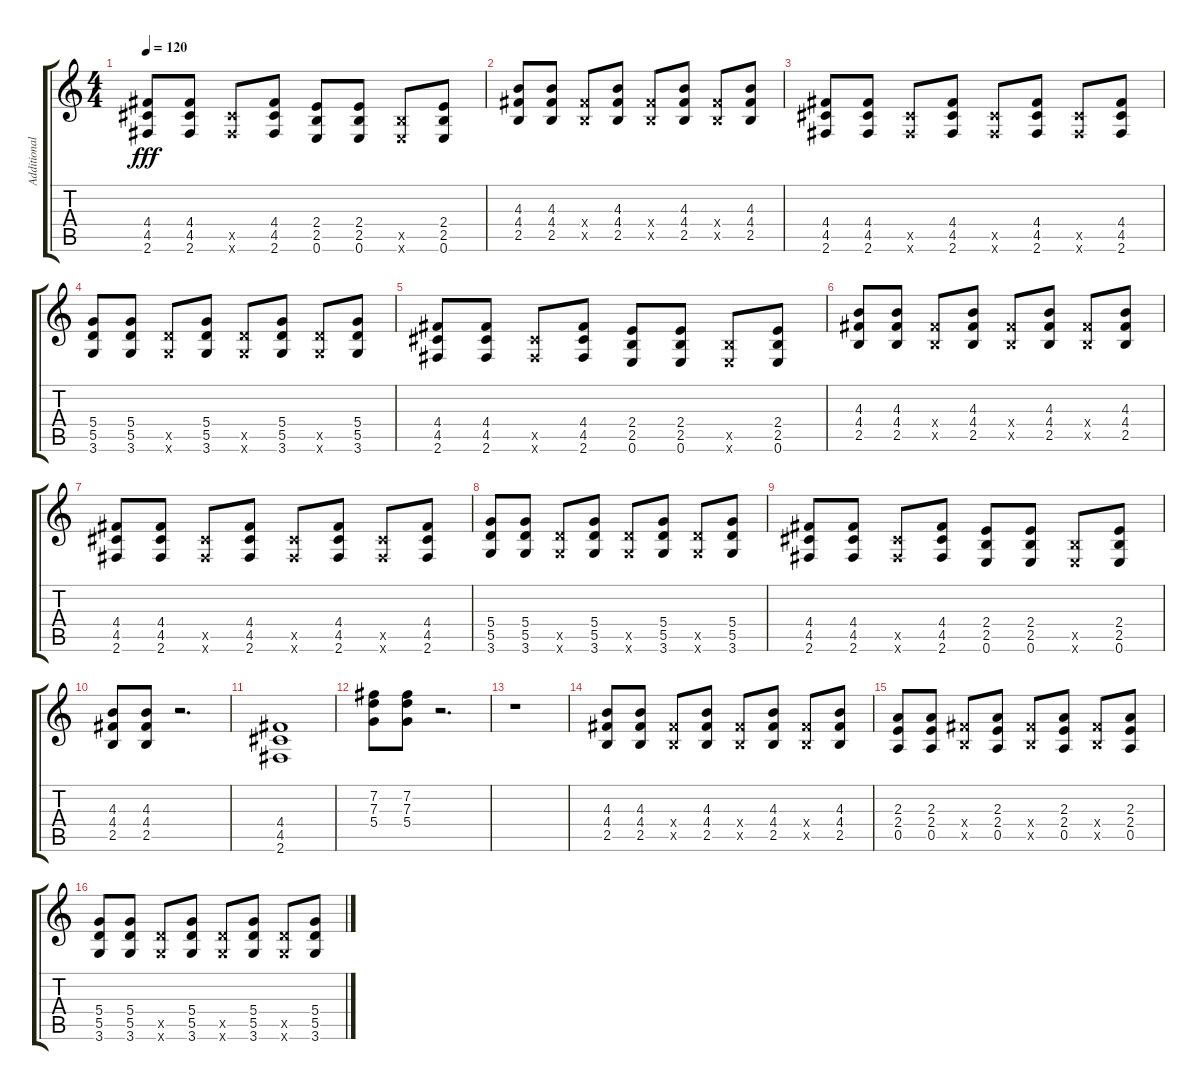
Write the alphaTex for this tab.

\track ("Additional Guitar" "Additional") {instrument electricguitarjazz}
\staff {score tabs}
\tuning (E4 B3 G3 D3 A2 E2) {hide}
\ts (4 4)
\tempo 120
\clef g2
\ks c
(4.4 4.5 2.6).8{dy fff} (4.4 4.5 2.6).8 (4.5{x} 2.6{x}).8 (4.4 4.5 2.6).8 (2.4 2.5 0.6).8 (2.4 2.5 0.6).8 (2.5{x} 0.6{x}).8 (2.4 2.5 0.6).8 |
(4.3 4.4 2.5).8 (4.3 4.4 2.5).8 (4.4{x} 2.5{x}).8 (4.3 4.4 2.5).8 (4.4{x} 2.5{x}).8 (4.3 4.4 2.5).8 (4.4{x} 2.5{x}).8 (4.3 4.4 2.5).8 |
(4.4 4.5 2.6).8 (4.4 4.5 2.6).8 (4.5{x} 2.6{x}).8 (4.4 4.5 2.6).8 (4.5{x} 2.6{x}).8 (4.4 4.5 2.6).8 (4.5{x} 2.6{x}).8 (4.4 4.5 2.6).8 |
(5.4 5.5 3.6).8 (5.4 5.5 3.6).8 (5.5{x} 3.6{x}).8 (5.4 5.5 3.6).8 (5.5{x} 3.6{x}).8 (5.4 5.5 3.6).8 (5.5{x} 3.6{x}).8 (5.4 5.5 3.6).8 |
(4.4 4.5 2.6).8 (4.4 4.5 2.6).8 (4.5{x} 2.6{x}).8 (4.4 4.5 2.6).8 (2.4 2.5 0.6).8 (2.4 2.5 0.6).8 (2.5{x} 0.6{x}).8 (2.4 2.5 0.6).8 |
(4.3 4.4 2.5).8 (4.3 4.4 2.5).8 (4.4{x} 2.5{x}).8 (4.3 4.4 2.5).8 (4.4{x} 2.5{x}).8 (4.3 4.4 2.5).8 (4.4{x} 2.5{x}).8 (4.3 4.4 2.5).8 |
(4.4 4.5 2.6).8 (4.4 4.5 2.6).8 (4.5{x} 2.6{x}).8 (4.4 4.5 2.6).8 (4.5{x} 2.6{x}).8 (4.4 4.5 2.6).8 (4.5{x} 2.6{x}).8 (4.4 4.5 2.6).8 |
(5.4 5.5 3.6).8 (5.4 5.5 3.6).8 (5.5{x} 3.6{x}).8 (5.4 5.5 3.6).8 (5.5{x} 3.6{x}).8 (5.4 5.5 3.6).8 (5.5{x} 3.6{x}).8 (5.4 5.5 3.6).8 |
(4.4 4.5 2.6).8 (4.4 4.5 2.6).8 (4.5{x} 2.6{x}).8 (4.4 4.5 2.6).8 (2.4 2.5 0.6).8 (2.4 2.5 0.6).8 (2.5{x} 0.6{x}).8 (2.4 2.5 0.6).8 |
(4.3 4.4 2.5).8 (4.3 4.4 2.5).8 r.2{d} |
(4.4 4.5 2.6).1 |
(7.2 7.3 5.4).8 (7.2 7.3 5.4).8 r.2{d} |
r.1 |
(4.3 4.4 2.5).8 (4.3 4.4 2.5).8 (4.4{x} 2.5{x}).8 (4.3 4.4 2.5).8 (4.4{x} 2.5{x}).8 (4.3 4.4 2.5).8 (4.4{x} 2.5{x}).8 (4.3 4.4 2.5).8 |
(2.3 2.4 0.5).8 (2.3 2.4 0.5).8 (4.4{x} 2.5{x}).8 (2.3 2.4 0.5).8 (4.4{x} 2.5{x}).8 (2.3 2.4 0.5).8 (4.4{x} 2.5{x}).8 (2.3 2.4 0.5).8 |
(5.4 5.5 3.6).8 (5.4 5.5 3.6).8 (5.5{x} 3.6{x}).8 (5.4 5.5 3.6).8 (5.5{x} 3.6{x}).8 (5.4 5.5 3.6).8 (5.5{x} 3.6{x}).8 (5.4 5.5 3.6).8
